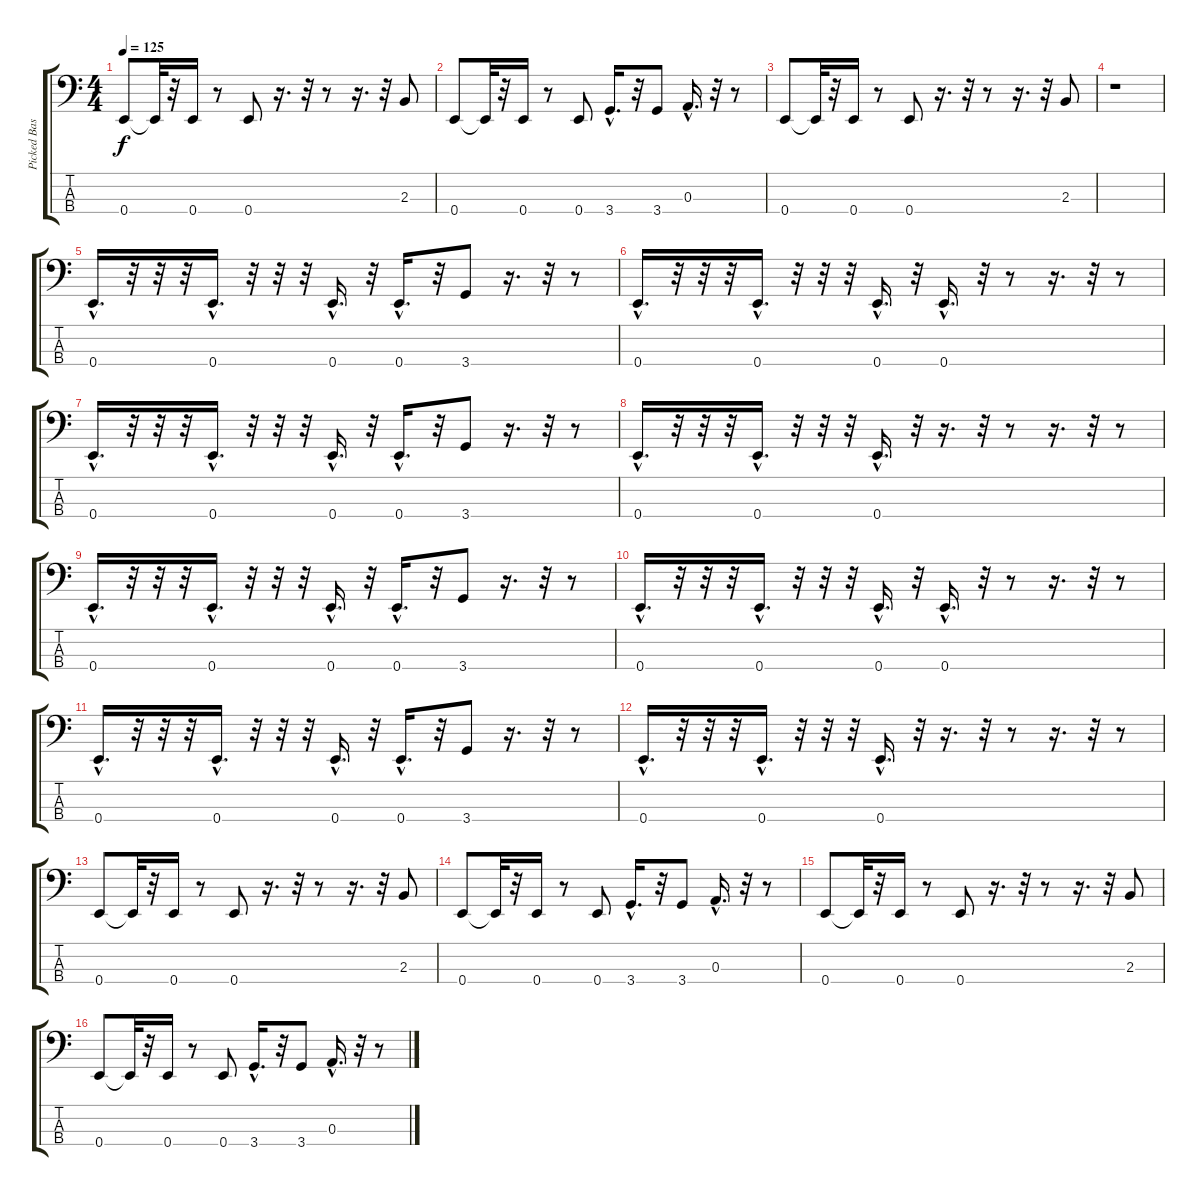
\track ("Picked Bass" "Picked Bas") {instrument electricbasspick}
\staff {score tabs}
\tuning (G2 D2 A1 E1) {hide}
\ts (4 4)
\tempo 125
\clef f4
\ks c
0.4.8{dy f} 0.4{t}.32 r.32 0.4.16 r.8 0.4.8 r.16{d} r.32 r.8 r.16{d} r.32 2.3.8 |
0.4.8 0.4{t}.32 r.32 0.4.16 r.8 0.4.8 3.4{hac}.16{d} r.32 3.4.8 0.3{hac}.16{d} r.32 r.8 |
0.4.8 0.4{t}.32 r.32 0.4.16 r.8 0.4.8 r.16{d} r.32 r.8 r.16{d} r.32 2.3.8 |
r.1 |
0.4{hac}.16{d} r.32 r.32 r.32 0.4{hac}.16{d} r.32 r.32 r.32 0.4{hac}.16{d} r.32 0.4{hac}.16{d} r.32 3.4.8 r.16{d} r.32 r.8 |
0.4{hac}.16{d} r.32 r.32 r.32 0.4{hac}.16{d} r.32 r.32 r.32 0.4{hac}.16{d} r.32 0.4{hac}.16{d} r.32 r.8 r.16{d} r.32 r.8 |
0.4{hac}.16{d} r.32 r.32 r.32 0.4{hac}.16{d} r.32 r.32 r.32 0.4{hac}.16{d} r.32 0.4{hac}.16{d} r.32 3.4.8 r.16{d} r.32 r.8 |
0.4{hac}.16{d} r.32 r.32 r.32 0.4{hac}.16{d} r.32 r.32 r.32 0.4{hac}.16{d} r.32 r.16{d} r.32 r.8 r.16{d} r.32 r.8 |
0.4{hac}.16{d} r.32 r.32 r.32 0.4{hac}.16{d} r.32 r.32 r.32 0.4{hac}.16{d} r.32 0.4{hac}.16{d} r.32 3.4.8 r.16{d} r.32 r.8 |
0.4{hac}.16{d} r.32 r.32 r.32 0.4{hac}.16{d} r.32 r.32 r.32 0.4{hac}.16{d} r.32 0.4{hac}.16{d} r.32 r.8 r.16{d} r.32 r.8 |
0.4{hac}.16{d} r.32 r.32 r.32 0.4{hac}.16{d} r.32 r.32 r.32 0.4{hac}.16{d} r.32 0.4{hac}.16{d} r.32 3.4.8 r.16{d} r.32 r.8 |
0.4{hac}.16{d} r.32 r.32 r.32 0.4{hac}.16{d} r.32 r.32 r.32 0.4{hac}.16{d} r.32 r.16{d} r.32 r.8 r.16{d} r.32 r.8 |
0.4.8 0.4{t}.32 r.32 0.4.16 r.8 0.4.8 r.16{d} r.32 r.8 r.16{d} r.32 2.3.8 |
0.4.8 0.4{t}.32 r.32 0.4.16 r.8 0.4.8 3.4{hac}.16{d} r.32 3.4.8 0.3{hac}.16{d} r.32 r.8 |
0.4.8 0.4{t}.32 r.32 0.4.16 r.8 0.4.8 r.16{d} r.32 r.8 r.16{d} r.32 2.3.8 |
0.4.8 0.4{t}.32 r.32 0.4.16 r.8 0.4.8 3.4{hac}.16{d} r.32 3.4.8 0.3{hac}.16{d} r.32 r.8
